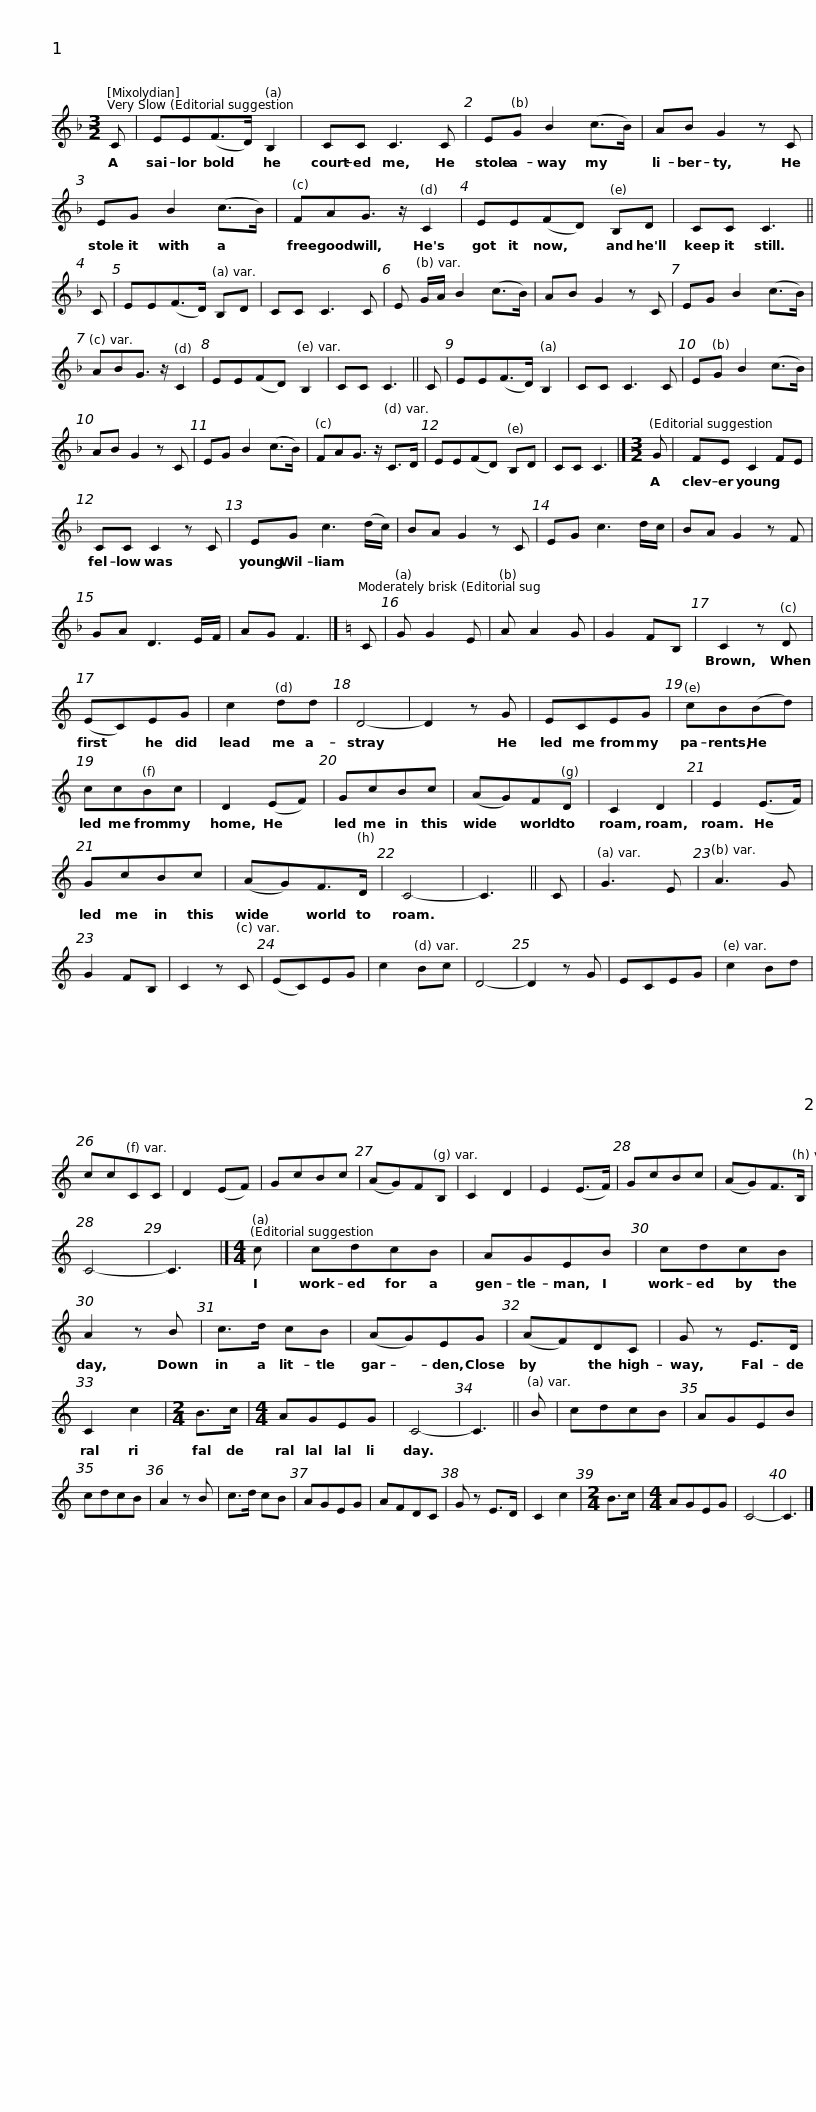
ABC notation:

X:1
L:1/8
M:3/2
I:linebreak $
K:F
V:1 treble
V:1
 C | EE(F>D) B,2 | CC C3 C | EG B2 (c>B) | AB G2 z C |$ %5
 EG B2 (c>B) | FAG3/2 z/ C2 | EE(FD) B,D | CC C3 ||$ C | %10
 EE(F>D) B,D | CC C3 C | E G/A/ B2 (c>B) | AB G2 z C |$ EG B2 (c>B) | %15
 ABG3/2 z/ C2 | EE(FD) B,2 | CC C3 ||$ C | EE(F>D) B,2 | %20
 CC C3 C | EG B2 (c>B) | AB G2 z C |$ EG B2 (c>B) | FAG3/2 z/ C>D | %25
 EE(FD) B,D | CC C3 |][M:3/2] G | FE C2 FE | CC C2 z C |$ %30
 EG c3 (d/c/) | BA G2 z C |$ EG c3 d/c/ | BA G2 z F | GA D3 E/F/ | %35
 AG F3 |][K:C] C | G G2 E | A A2 G | G2 FB, | %40
 C2 z D |$ (EC)EG | c2 dd | D4- | D2 z G | %45
 ECEG |$ cB(Bd) | ccBc | D2 (EF) | GcBc | %50
 (AG)FD |$ C2 D2 | E2 (E>F) | GcBc | (AG)F>D | %55
 C4- | C3 ||$ C | G3 E | A3 G | %60
 G2 FB, | C2 z C |$ (EC)EG | c2 Bc | D4- | %65
 D2 z G | ECEG |$ c2 Bd | ccCC | D2 (EF) | %70
 GcBc | (AG)FB, |$ C2 D2 | E2 (E>F) | GcBc | %75
 (AG)F>B, | C4- | C3 |][M:4/4] c | cdcB | %80
 AGEB | cdcB |$ A2 z B |$ c>d cB | (AG)EG | %85
 (AF)DC | G z E>D |$ C2 c2 |[M:2/4] B>c |[M:4/4] AGEG | %90
 C4- | C3 ||$ B | cdcB | AGEB | %95
 cdcB | A2 z B |$ c>d cB | AGEG | AFDC | %100
 G z E>D |$ C2 c2 |[M:2/4] B>c |[M:4/4] AGEG | C4- | %105
 C3 |] %106
